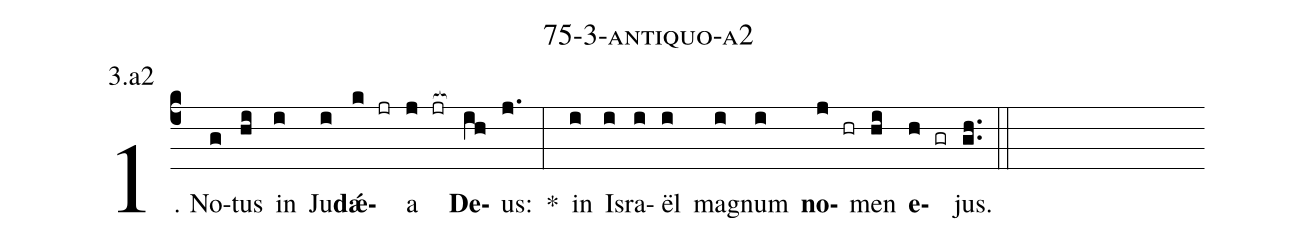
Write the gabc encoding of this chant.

name: 75-3-antiquo-a2;
annotation: 3.a2;
%%
(c4)1. No(g)tus(hi) in(i) Ju(i)<b>dǽ</b>(k jr)a(j jr[ocb:1{]) <b>De</b>(ih[ocb:0}])us:(j.) *(:) in(i) Is(i)ra(i)ël(i) ma(i)gnum(i) <b>no</b>(j hr)men(hi) <b>e</b>(h gr)jus.(gh..) (::)
